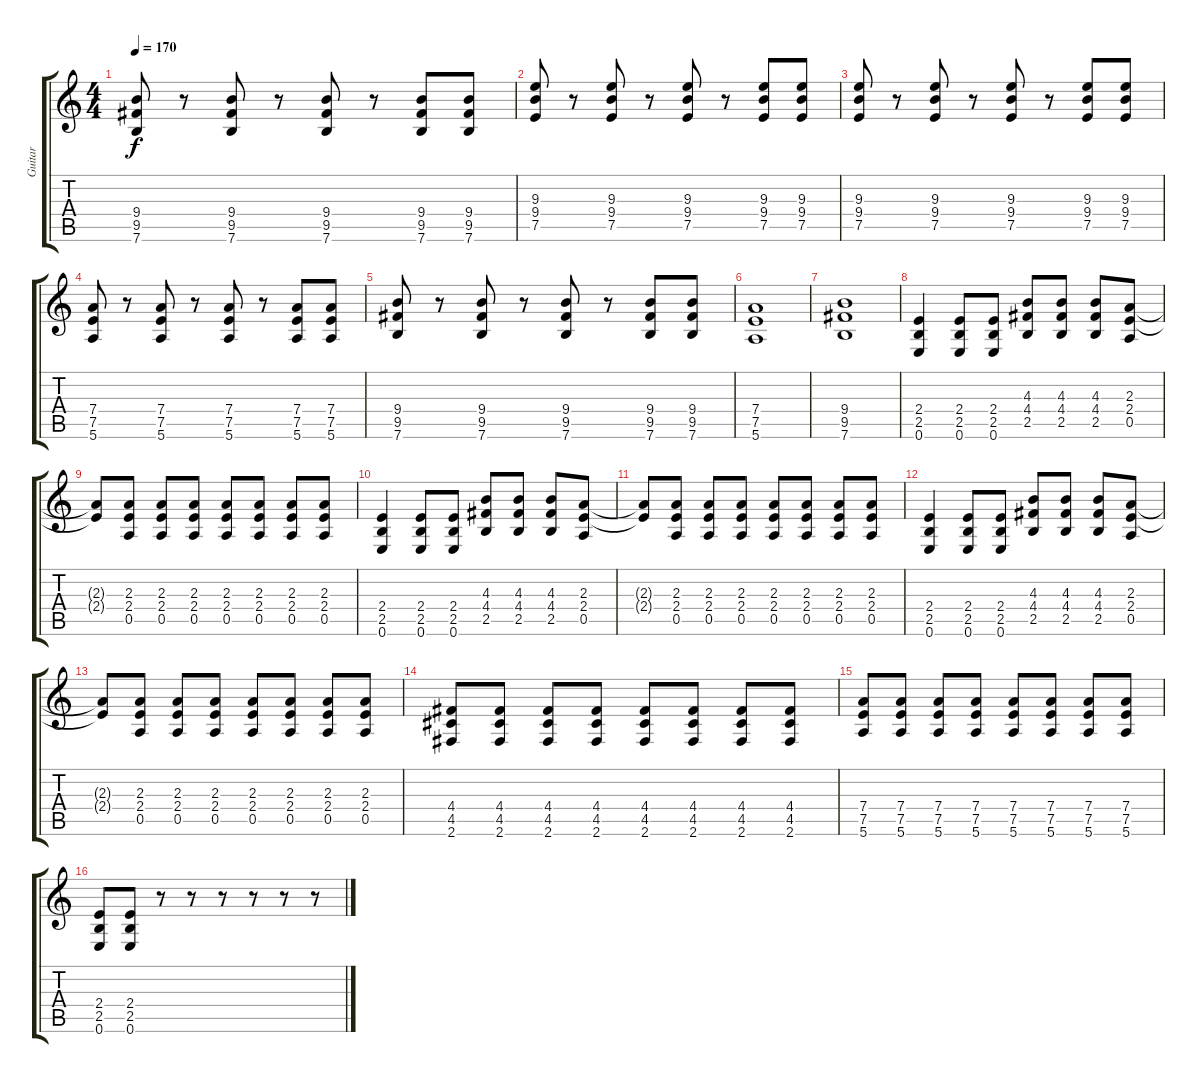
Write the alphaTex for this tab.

\track ("Guitar" "Guitar") {instrument distortionguitar}
\staff {score tabs}
\tuning (E4 B3 G3 D3 A2 E2) {hide}
\ts (4 4)
\tempo 170
\clef g2
\ks c
(9.4 9.5 7.6).8{dy f} r.8 (9.4 9.5 7.6).8 r.8 (9.4 9.5 7.6).8 r.8 (9.4 9.5 7.6).8 (9.4 9.5 7.6).8 |
(9.3 9.4 7.5).8 r.8 (9.3 9.4 7.5).8 r.8 (9.3 9.4 7.5).8 r.8 (9.3 9.4 7.5).8 (9.3 9.4 7.5).8 |
(9.3 9.4 7.5).8 r.8 (9.3 9.4 7.5).8 r.8 (9.3 9.4 7.5).8 r.8 (9.3 9.4 7.5).8 (9.3 9.4 7.5).8 |
(7.4 7.5 5.6).8 r.8 (7.4 7.5 5.6).8 r.8 (7.4 7.5 5.6).8 r.8 (7.4 7.5 5.6).8 (7.4 7.5 5.6).8 |
(9.4 9.5 7.6).8 r.8 (9.4 9.5 7.6).8 r.8 (9.4 9.5 7.6).8 r.8 (9.4 9.5 7.6).8 (9.4 9.5 7.6).8 |
(7.4 7.5 5.6).1 |
(9.4 9.5 7.6).1 |
(2.4 2.5 0.6).4 (2.4 2.5 0.6).8 (2.4 2.5 0.6).8 (4.3 4.4 2.5).8 (4.3 4.4 2.5).8 (4.3 4.4 2.5).8 (2.3 2.4 0.5).8 |
(2.3{t} 2.4{t}).8 (2.3 2.4 0.5).8 (2.3 2.4 0.5).8 (2.3 2.4 0.5).8 (2.3 2.4 0.5).8 (2.3 2.4 0.5).8 (2.3 2.4 0.5).8 (2.3 2.4 0.5).8 |
(2.4 2.5 0.6).4 (2.4 2.5 0.6).8 (2.4 2.5 0.6).8 (4.3 4.4 2.5).8 (4.3 4.4 2.5).8 (4.3 4.4 2.5).8 (2.3 2.4 0.5).8 |
(2.3{t} 2.4{t}).8 (2.3 2.4 0.5).8 (2.3 2.4 0.5).8 (2.3 2.4 0.5).8 (2.3 2.4 0.5).8 (2.3 2.4 0.5).8 (2.3 2.4 0.5).8 (2.3 2.4 0.5).8 |
(2.4 2.5 0.6).4 (2.4 2.5 0.6).8 (2.4 2.5 0.6).8 (4.3 4.4 2.5).8 (4.3 4.4 2.5).8 (4.3 4.4 2.5).8 (2.3 2.4 0.5).8 |
(2.3{t} 2.4{t}).8 (2.3 2.4 0.5).8 (2.3 2.4 0.5).8 (2.3 2.4 0.5).8 (2.3 2.4 0.5).8 (2.3 2.4 0.5).8 (2.3 2.4 0.5).8 (2.3 2.4 0.5).8 |
(4.4 4.5 2.6).8 (4.4 4.5 2.6).8 (4.4 4.5 2.6).8 (4.4 4.5 2.6).8 (4.4 4.5 2.6).8 (4.4 4.5 2.6).8 (4.4 4.5 2.6).8 (4.4 4.5 2.6).8 |
(7.4 7.5 5.6).8 (7.4 7.5 5.6).8 (7.4 7.5 5.6).8 (7.4 7.5 5.6).8 (7.4 7.5 5.6).8 (7.4 7.5 5.6).8 (7.4 7.5 5.6).8 (7.4 7.5 5.6).8 |
(2.4 2.5 0.6).8 (2.4 2.5 0.6).8 r.8 r.8 r.8 r.8 r.8 r.8
